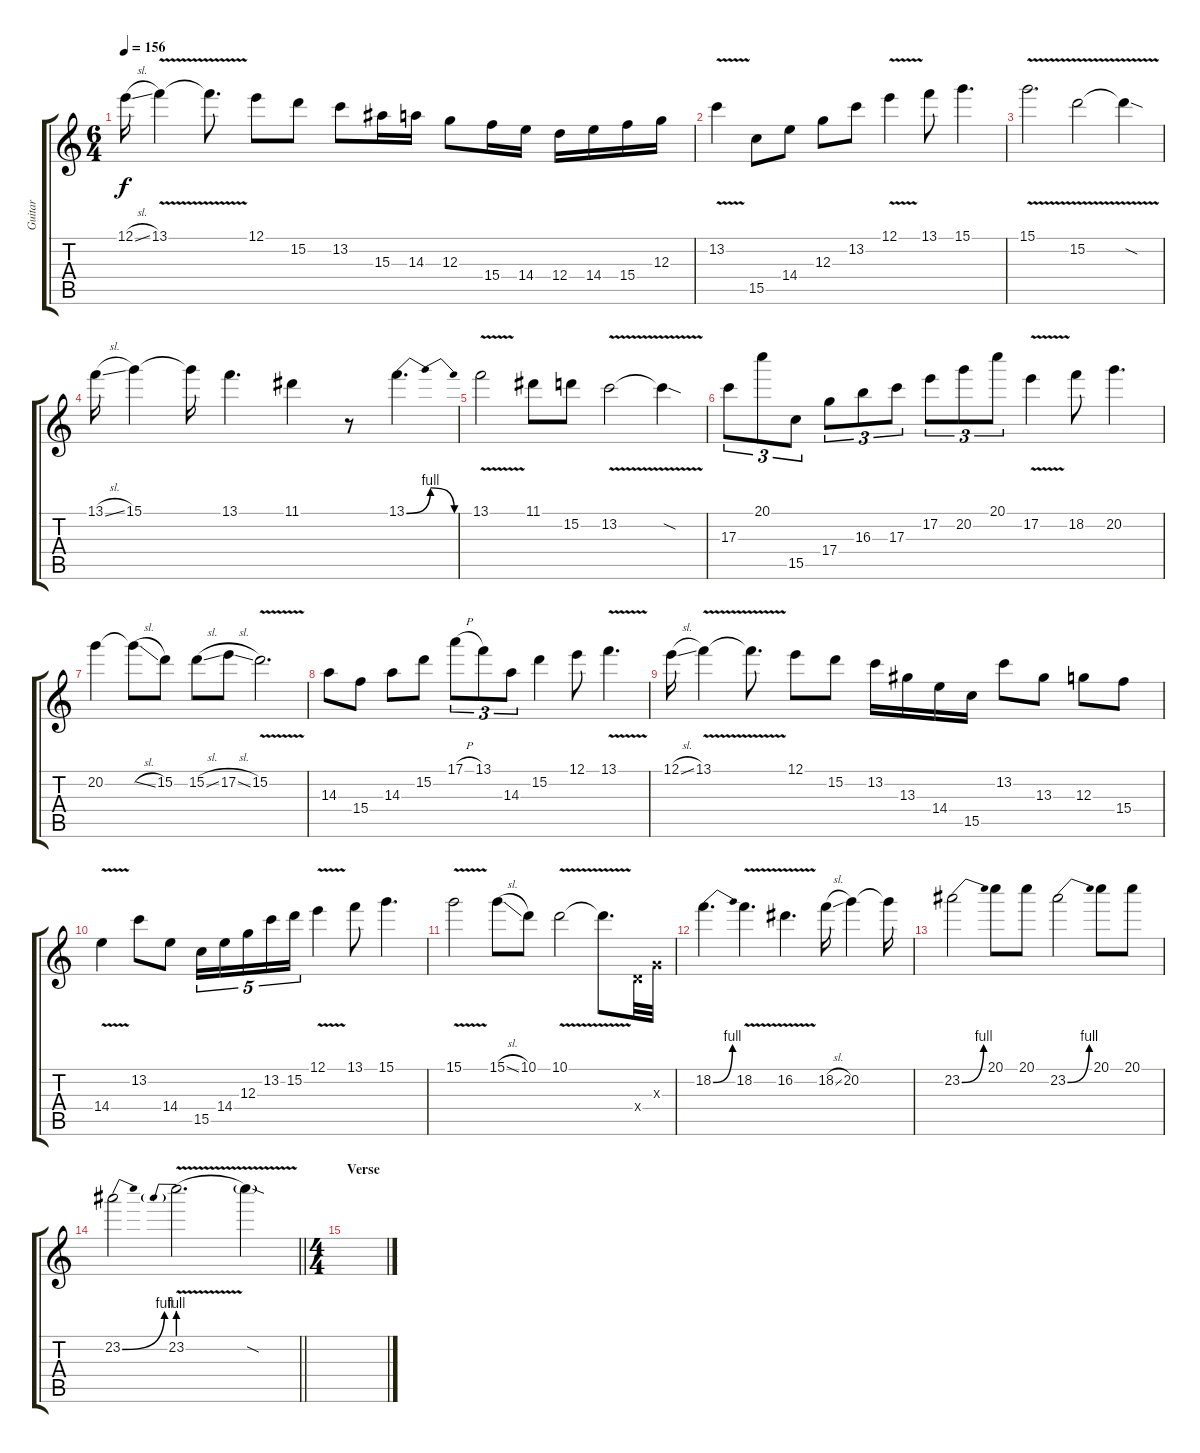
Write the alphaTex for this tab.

\track ("Guitar" "Guitar") {instrument overdrivenguitar}
\staff {score tabs}
\tuning (E4 B3 G3 D3 A2 E2) {hide}
\ts (6 4)
\tempo 156
\clef g2
\ks c
12.1{sl}.16{dy f} 13.1{v}.4 13.1{t}.8{d} 12.1.8 15.2.8 13.2.8 15.3.16 14.3.16 12.3.8 15.4.16 14.4.16 12.4.16 14.4.16 15.4.16 12.3.16 |
13.2{v}.4 15.5.8 14.4.8 12.3.8 13.2.8 12.1{v}.4 13.1.8 15.1.4{d} |
15.1{v}.2{d} 15.2{v}.2 15.2{sod t}.4 |
13.1{sl}.16 15.1.4 15.1{t}.16 13.1.4{d} 11.1.4 r.8 13.1{be (bendrelease 0 0 15 4 45 4 60 0)}.4{d} |
13.1{v}.2 11.1.8 15.2.8 13.2{v}.2 13.2{sod t}.4 |
17.3.8{tu (3 2)} 20.1.8{tu (3 2)} 15.5.8{tu (3 2)} 17.4.8{tu (3 2)} 16.3.8{tu (3 2)} 17.3.8{tu (3 2)} 17.2.8{tu (3 2)} 20.2.8{tu (3 2)} 20.1.8{tu (3 2)} 17.2{v}.4 18.2.8 20.2.4{d} |
20.2.4 20.2{sl t}.8 15.2.8 15.2{sl}.8 17.2{sl}.8 15.2{v}.2{d} |
14.3.8 15.4.8 14.3.8 15.2.8 17.1{h}.8{tu (3 2)} 13.1.8{tu (3 2)} 14.3.8{tu (3 2)} 15.2.4 12.1.8 13.1{v}.4{d} |
12.1{sl}.16 13.1{v}.4 13.1{t}.8{d} 12.1.8 15.2.8 13.2.16 13.3.16 14.4.16 15.5.16 13.2.8 13.3.8 12.3.8 15.4.8 |
14.4{v}.4 13.2.8 14.4.8 15.5.16{tu (5 4)} 14.4.16{tu (5 4)} 12.3.16{tu (5 4)} 13.2.16{tu (5 4)} 15.2.16{tu (5 4)} 12.1{v}.4 13.1.8 15.1.4{d} |
15.1{v}.2 15.1{sl}.8 10.1.8 10.1{v}.2 10.1{t}.8{d} 0.4{x}.32 0.3{x}.32 |
18.2{be (bend 0 0 60 4)}.4{d} 18.2{v}.4{d} 16.2{v}.4{d} 18.2{sl}.16 20.2.4 20.2{t}.16 |
23.2{be (bend 0 0 60 4)}.2 20.1.8 20.1.8 23.2{be (bend 0 0 60 4)}.2 20.1.8 20.1.8 |
\barLineRight lightlight
23.2{be (bend 0 0 60 4)}.2 23.2{be (prebend 0 4 60 4) v}.2{d} 23.2{sod t}.4 |
\ts (4 4)
\section ("" "Verse")
